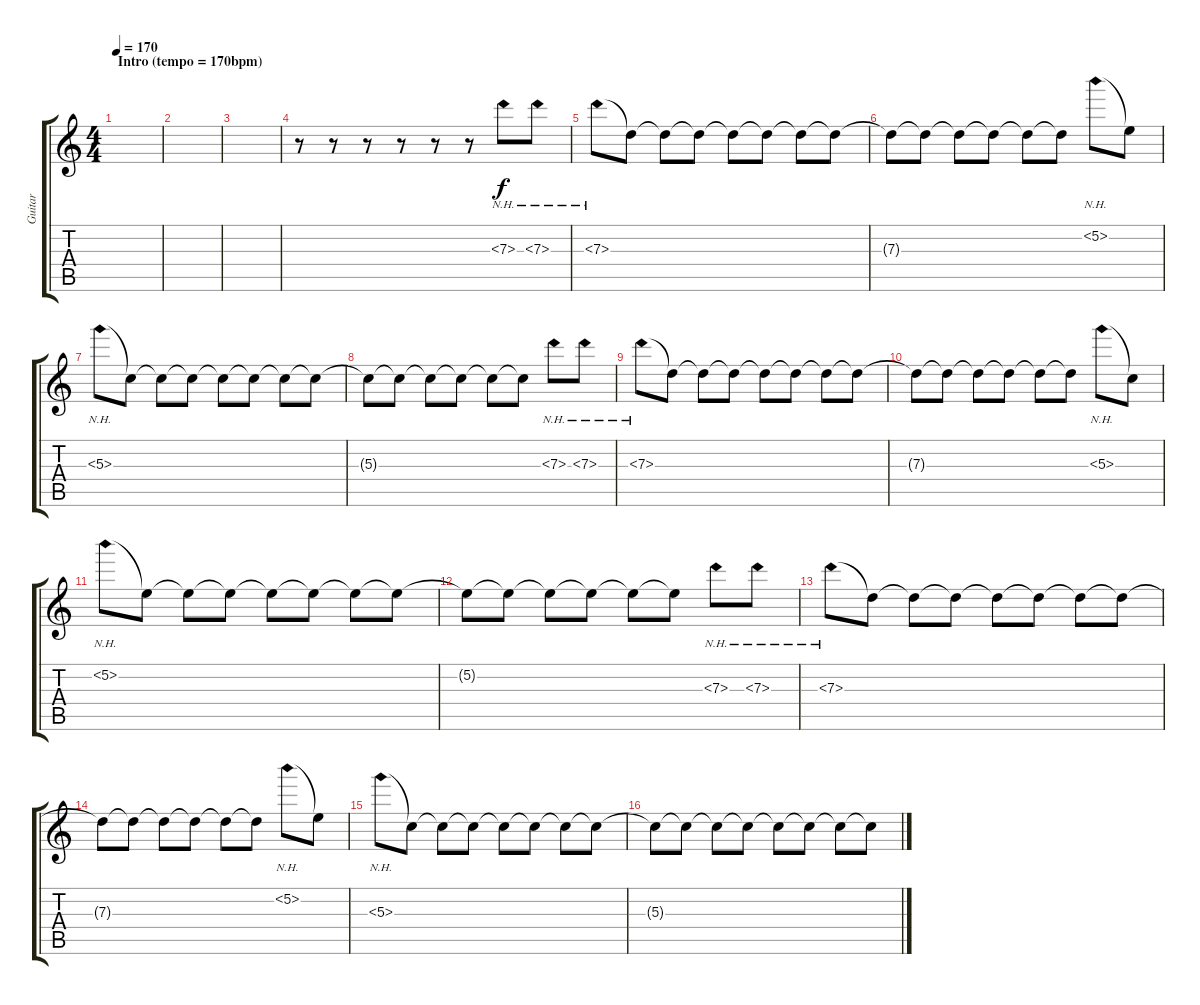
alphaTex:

\track ("Guitar" "Guitar") {instrument distortionguitar}
\staff {score tabs}
\tuning (E4 B3 G3 D3 A2 E2) {hide}
\ts (4 4)
\section ("" "Intro (tempo = 170bpm)")
\tempo 170
\clef g2
\ks c
|
|
|
r.8 r.8 r.8 r.8 r.8 r.8 7.3{nh}.8 7.3{nh}.8 |
7.3{nh}.8 7.3{t}.8 7.3{t}.8 7.3{t}.8 7.3{t}.8 7.3{t}.8 7.3{t}.8 7.3{t}.8 |
7.3{t}.8 7.3{t}.8 7.3{t}.8 7.3{t}.8 7.3{t}.8 7.3{t}.8 5.2{nh}.8 5.2{t}.8 |
5.3{nh}.8 5.3{t}.8 5.3{t}.8 5.3{t}.8 5.3{t}.8 5.3{t}.8 5.3{t}.8 5.3{t}.8 |
5.3{t}.8 5.3{t}.8 5.3{t}.8 5.3{t}.8 5.3{t}.8 5.3{t}.8 7.3{nh}.8 7.3{nh}.8 |
7.3{nh}.8 7.3{t}.8 7.3{t}.8 7.3{t}.8 7.3{t}.8 7.3{t}.8 7.3{t}.8 7.3{t}.8 |
7.3{t}.8 7.3{t}.8 7.3{t}.8 7.3{t}.8 7.3{t}.8 7.3{t}.8 5.3{nh}.8 5.3{t}.8 |
5.2{nh}.8 5.2{t}.8 5.2{t}.8 5.2{t}.8 5.2{t}.8 5.2{t}.8 5.2{t}.8 5.2{t}.8 |
5.2{t}.8 5.2{t}.8 5.2{t}.8 5.2{t}.8 5.2{t}.8 5.2{t}.8 7.3{nh}.8 7.3{nh}.8 |
7.3{nh}.8 7.3{t}.8 7.3{t}.8 7.3{t}.8 7.3{t}.8 7.3{t}.8 7.3{t}.8 7.3{t}.8 |
7.3{t}.8 7.3{t}.8 7.3{t}.8 7.3{t}.8 7.3{t}.8 7.3{t}.8 5.2{nh}.8 5.2{t}.8 |
5.3{nh}.8 5.3{t}.8 5.3{t}.8 5.3{t}.8 5.3{t}.8 5.3{t}.8 5.3{t}.8 5.3{t}.8 |
5.3{t}.8 5.3{t}.8 5.3{t}.8 5.3{t}.8 5.3{t}.8 5.3{t}.8 5.3{t}.8 5.3{t}.8
